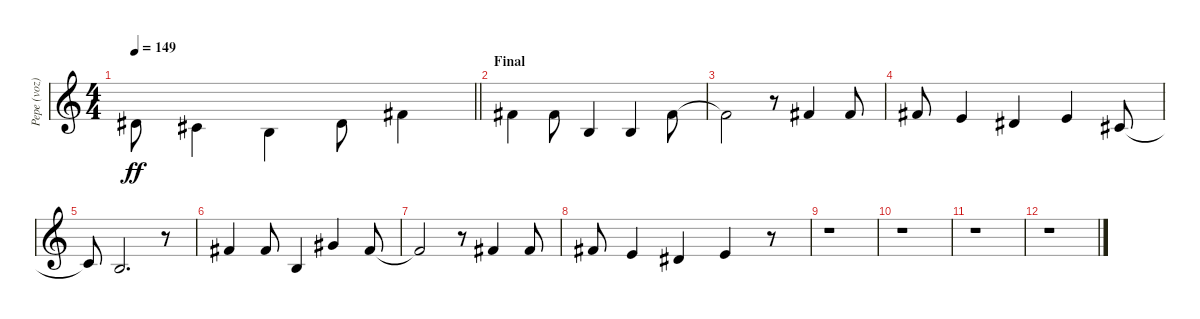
\track ("Pepe (voz)" "Pepe (voz)") {instrument tenorsax}
\staff {score}
\tuning (Eb4 Bb3 Gb3 Db3 Ab2 Eb2) {hide}
\ts (4 4)
\tempo 149
\clef g2
\barLineRight lightlight
\ks c
9.3{t}.8{dy ff beam Down} 7.3.4{beam Down} 5.3.4{beam Down} 9.3.8{beam Down} 12.3.4{beam Down} |
\section ("" "Final")
8.2.4{beam Down} 8.2.8{beam Down} 5.3.4 5.3.4 8.2.8{beam Down} |
8.2{t}.2{beam Down} r.8 8.2.4 8.2.8 |
8.2.8 6.2.4 5.2.4 6.2.4 3.2.8 |
3.2{t}.8 1.2.2{d} r.8 |
8.2.4 8.2.8 5.3.4 14.3.4 8.2.8 |
8.2{t}.2 r.8 8.2.4 8.2.8 |
8.2.8 6.2.4 5.2.4 6.2.4 r.8 |
r.1 |
r.1 |
r.1 |
r.1
